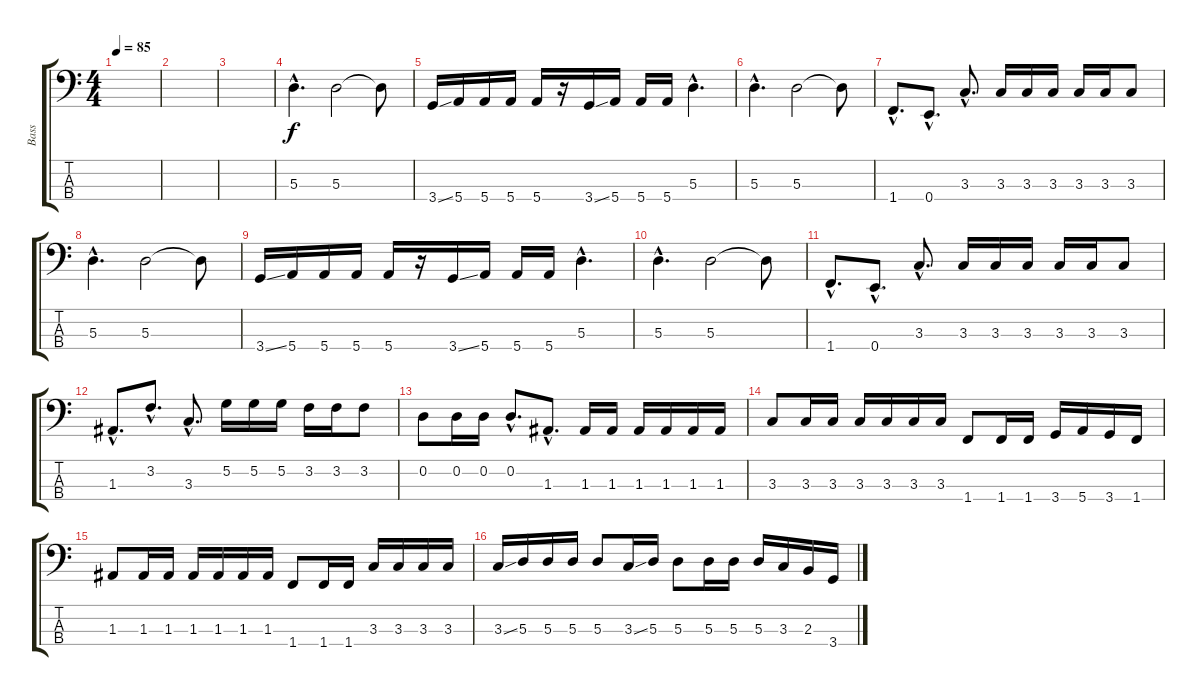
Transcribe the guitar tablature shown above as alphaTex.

\track ("Bass" "Bass") {instrument electricbassfinger}
\staff {score tabs}
\tuning (G2 D2 A1 E1) {hide}
\ts (4 4)
\tempo 85
\clef f4
\ks c
|
|
|
5.3{hac}.4{d} 5.3.2 5.3{t}.8 |
3.4{ss}.16 5.4.16 5.4.16 5.4.16 5.4.16 r.16 3.4{ss}.16 5.4.16 5.4.16 5.4.16 5.3{hac}.4{d} |
5.3{hac}.4{d} 5.3.2 5.3{t}.8 |
1.4{hac}.8{d} 0.4{hac}.8{d} 3.3{hac}.8{d} 3.3.16 3.3.16 3.3.16 3.3.16 3.3.16 3.3.8 |
5.3{hac}.4{d} 5.3.2 5.3{t}.8 |
3.4{ss}.16 5.4.16 5.4.16 5.4.16 5.4.16 r.16 3.4{ss}.16 5.4.16 5.4.16 5.4.16 5.3{hac}.4{d} |
5.3{hac}.4{d} 5.3.2 5.3{t}.8 |
1.4{hac}.8{d} 0.4{hac}.8{d} 3.3{hac}.8{d} 3.3.16 3.3.16 3.3.16 3.3.16 3.3.16 3.3.8 |
1.3{hac}.8{d} 3.2{hac}.8{d} 3.3{hac}.8{d} 5.2.16 5.2.16 5.2.16 3.2.16 3.2.16 3.2.8 |
0.2.8 0.2.16 0.2.16 0.2{hac}.8{d} 1.3{hac}.8{d} 1.3.16 1.3.16 1.3.16 1.3.16 1.3.16 1.3.16 |
3.3.8 3.3.16 3.3.16 3.3.16 3.3.16 3.3.16 3.3.16 1.4.8 1.4.16 1.4.16 3.4.16 5.4.16 3.4.16 1.4.16 |
1.3.8 1.3.16 1.3.16 1.3.16 1.3.16 1.3.16 1.3.16 1.4.8 1.4.16 1.4.16 3.3.16 3.3.16 3.3.16 3.3.16 |
3.3{ss}.16 5.3.16 5.3.16 5.3.16 5.3.8 3.3{ss}.16 5.3.16 5.3.8 5.3.16 5.3.16 5.3.16 3.3.16 2.3.16 3.4.16
